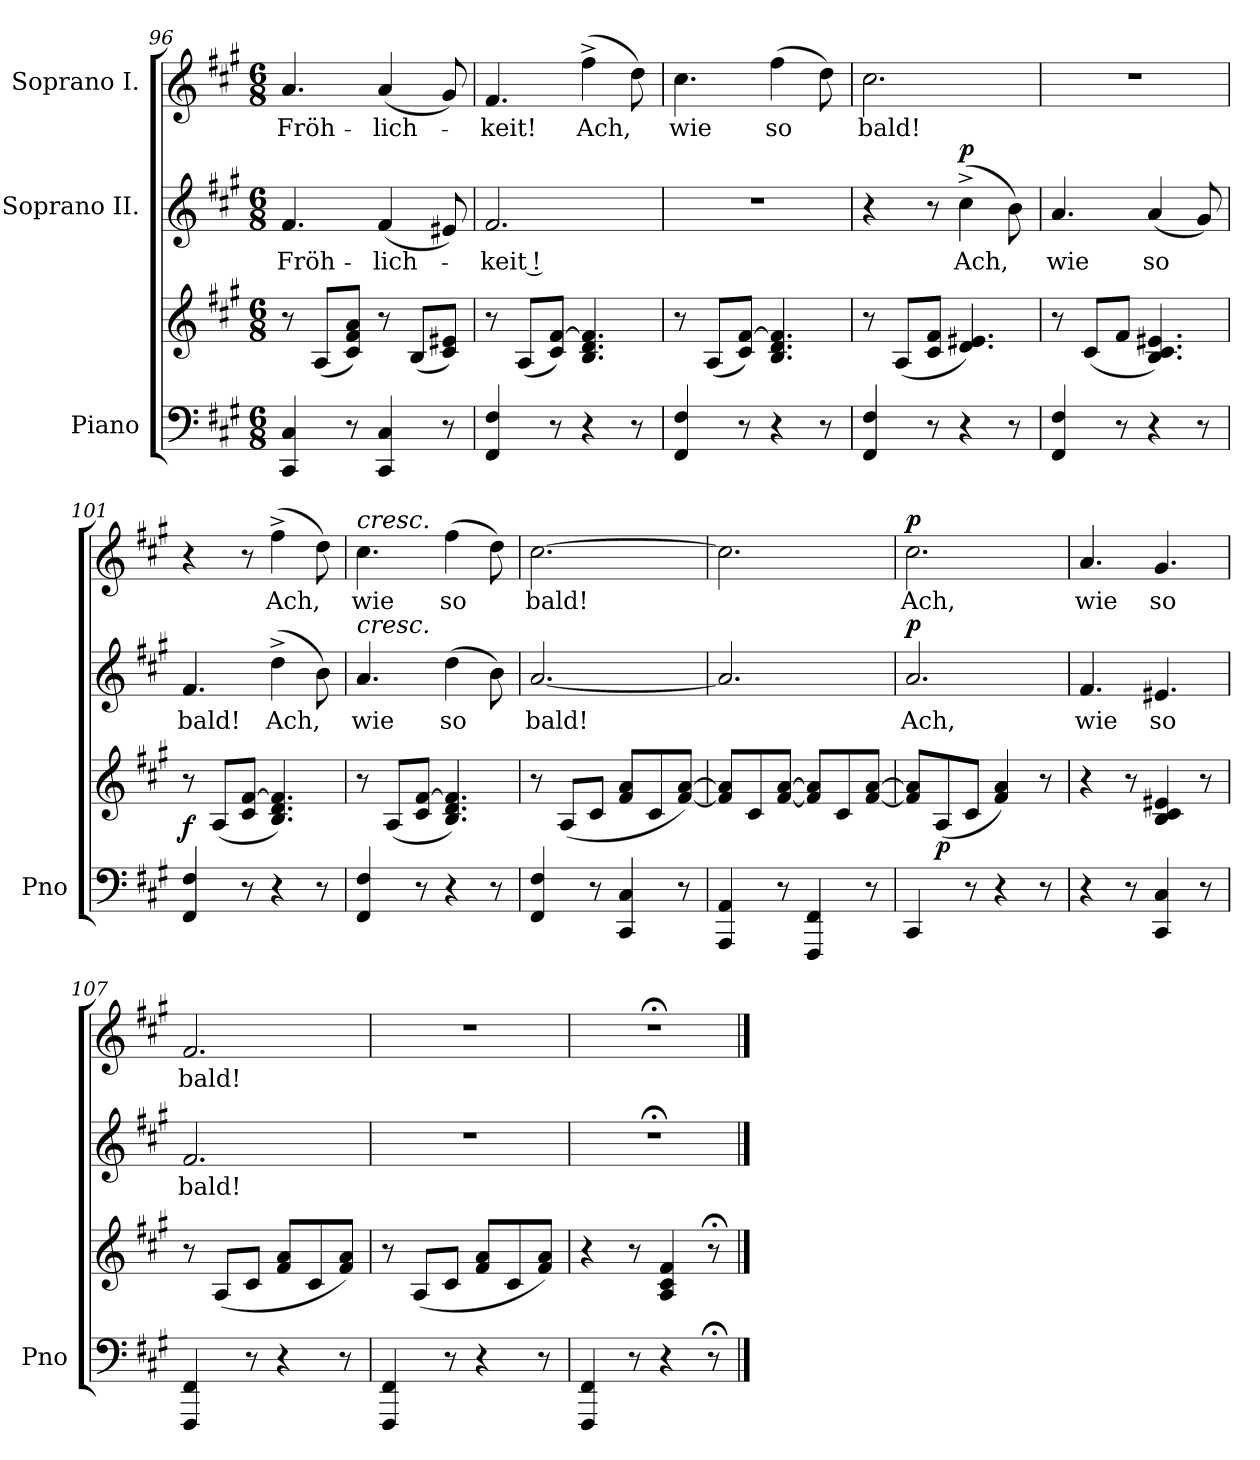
**kern	**kern	**dynam	**kern	**text	**dynam	**kern	**text	**dynam
*part3	*part3	*part3	*part2	*part2	*part2	*part1	*part1	*part1
*staff4	*staff3	*staff3/4	*staff2	*staff2	*staff2	*staff1	*staff1	*staff1
*I"Piano	*	*	*I"Soprano II.	*	*	*I"Soprano I.	*	*
*I'Pno	*	*	*	*	*	*	*	*
*clefF4	*clefG2	*	*clefG2	*	*	*clefG2	*	*
*k[f#c#g#]	*k[f#c#g#]	*	*k[f#c#g#]	*	*	*k[f#c#g#]	*	*
*M6/8	*M6/8	*	*M6/8	*	*	*M6/8	*	*
=96	=96	=96	=96	=96	=96	=96	=96	=96
!	!	!	!	!LO:LY:b	!	!	!LO:LY:b	!
4CC#/ 4C#/	8r	.	4.f#/	Fröh-	.	4.a/	Fröh-	.
.	(8A/L	.	.	.	.	.	.	.
8r	8c#/ 8f#/ 8a/J)	.	.	.	.	.	.	.
!	!	!	!	!LO:LY:b	!	!	!LO:LY:b	!
4CC#/ 4C#/	8r	.	(<4f#/	-lich-	.	(<4a/	-lich-	.
.	(<8B/L	.	.	.	.	.	.	.
8r	8c#/ 8e#X/J)	.	8e#X/)	.	.	8g#/)	.	.
=97	=97	=97	=97	=97	=97	=97	=97	=97
!	!	!	!	!LO:LY:b	!	!	!LO:LY:b	!
4FF#/ 4F#/	8r	.	2.f#/	-keit !	.	4.f#/	-keit!	.
.	(<8A/L	.	.	.	.	.	.	.
8r	8c#/ [8f#/J)	.	.	.	.	.	.	.
!	!	!	!	!	!	!	!LO:LY:b	!
4r	4.B/ 4.d/ 4.f#/]	.	.	.	.	(>4ff#^\	Ach,	.
8r	.	.	.	.	.	8dd\)	.	.
!!LO:LB:g=z
=98	=98	=98	=98	=98	=98	=98	=98	=98
!	!	!	!	!	!	!	!LO:LY:b	!
4FF#/ 4F#/	8r	.	2.r	.	.	4.cc#\	wie	.
.	(<8A/L	.	.	.	.	.	.	.
8r	8c#/ [8f#/J)	.	.	.	.	.	.	.
!	!	!	!	!	!	!	!LO:LY:b	!
4r	4.B/ 4.d/ 4.f#/]	.	.	.	.	(>4ff#\	so	.
8r	.	.	.	.	.	8dd\)	.	.
=99	=99	=99	=99	=99	=99	=99	=99	=99
!	!	!	!	!	!	!	!LO:LY:b	!
4FF#/ 4F#/	8r	.	4r	.	.	2.cc#\	bald!	.
.	(<8A/L	.	.	.	.	.	.	.
8r	8c#/ 8f#/J	.	8r	.	.	.	.	.
!	!	!	!	!LO:LY:b	!LO:DY:a	!	!	!
4r	4.d/ 4.e#X/)	.	(>4cc#^\	Ach,	p	.	.	.
8r	.	.	8b\)	.	.	.	.	.
=100	=100	=100	=100	=100	=100	=100	=100	=100
!	!	!	!	!LO:LY:b	!	!	!	!
4FF#/ 4F#/	8r	.	4.a/	wie	.	2.r	.	.
.	(8c#/L	.	.	.	.	.	.	.
8r	8f#/J	.	.	.	.	.	.	.
!	!	!	!	!LO:LY:b	!	!	!	!
4r	4.B/ 4.c#/ 4.e#X/)	.	(<4a/	so	.	.	.	.
8r	.	.	8g#/)	.	.	.	.	.
=101	=101	=101	=101	=101	=101	=101	=101	=101
!	!	!LO:DY:a=2	!	!LO:LY:b	!	!	!	!
4FF#/ 4F#/	8r	f	4.f#/	bald!	.	4r	.	.
.	(<8A/L	.	.	.	.	.	.	.
8r	8c#/ [8f#/J	.	.	.	.	8r	.	.
!	!	!	!	!LO:LY:b	!	!	!LO:LY:b	!
4r	4.B/ 4.d/ 4.f#/])	.	(>4dd^\	Ach,	.	(>4ff#^\	Ach,	.
8r	.	.	8b\)	.	.	8dd\)	.	.
=102	=102	=102	=102	=102	=102	=102	=102	=102
!	!	!	!	!	!	!LO:TX:a:i:t=cresc.	!	!
!	!	!	!LO:TX:a:i:t=cresc.	!	!	!	!	!
!	!	!	!	!LO:LY:b	!	!	!LO:LY:b	!
4FF#/ 4F#/	8r	.	4.a/	wie	.	4.cc#\	wie	.
.	(<8A/L	.	.	.	.	.	.	.
8r	8c#/ [8f#/J	.	.	.	.	.	.	.
!	!	!	!	!LO:LY:b	!	!	!LO:LY:b	!
4r	4.B/ 4.d/ 4.f#/])	.	(>4dd\	so	.	(>4ff#\	so	.
8r	.	.	8b\)	.	.	8dd\)	.	.
=103	=103	=103	=103	=103	=103	=103	=103	=103
!	!	!	!	!LO:LY:b	!	!	!LO:LY:b	!
4FF#/ 4F#/	8r	.	[2.a/	bald!	.	[2.cc#\	bald!	.
.	(<8A/L	.	.	.	.	.	.	.
8r	8c#/J	.	.	.	.	.	.	.
4CC#/ 4C#/	8f#/ 8a/L	.	.	.	.	.	.	.
.	8c#/	.	.	.	.	.	.	.
8r	[8f#/ [8a/J)	.	.	.	.	.	.	.
!!LO:LB:g=z
=104	=104	=104	=104	=104	=104	=104	=104	=104
4AAA/ 4AA/	8f#/] 8a/]L	.	2.a/]	.	.	2.cc#\]	.	.
.	8c#/	.	.	.	.	.	.	.
8r	[8f#/ [8a/J	.	.	.	.	.	.	.
4FFF#/ 4FF#/	8f#/] 8a/]L	.	.	.	.	.	.	.
.	8c#/	.	.	.	.	.	.	.
8r	[8f#/ [8a/J	.	.	.	.	.	.	.
=105	=105	=105	=105	=105	=105	=105	=105	=105
!	!	!	!	!LO:LY:b	!LO:DY:a	!	!LO:LY:b	!LO:DY:a
4CC#/	8f#/] 8a/]L	.	2.a/	Ach,	p	2.cc#\	Ach,	p
!	!	!LO:DY:b	!	!	!	!	!	!
.	(8A/	p	.	.	.	.	.	.
8r	8c#/J	.	.	.	.	.	.	.
4r	4f#/ 4a/)	.	.	.	.	.	.	.
8r	8r	.	.	.	.	.	.	.
=106	=106	=106	=106	=106	=106	=106	=106	=106
!	!	!	!	!LO:LY:b	!	!	!LO:LY:b	!
4r	4r	.	4.f#/	wie	.	4.a/	wie	.
8r	8r	.	.	.	.	.	.	.
!	!	!	!	!LO:LY:b	!	!	!LO:LY:b	!
4CC#/ 4C#/	4B/ 4c#/ 4e#X/	.	4.e#X/	so	.	4.g#/	so	.
8r	8r	.	.	.	.	.	.	.
=107	=107	=107	=107	=107	=107	=107	=107	=107
!	!	!	!	!LO:LY:b	!	!	!LO:LY:b	!
4FFF#/ 4FF#/	8r	.	2.f#/	bald!	.	2.f#/	bald!	.
.	(<8A/L	.	.	.	.	.	.	.
8r	8c#/J	.	.	.	.	.	.	.
4r	8f#/ 8a/L	.	.	.	.	.	.	.
.	8c#/	.	.	.	.	.	.	.
8r	8f#/ 8a/J)	.	.	.	.	.	.	.
=108	=108	=108	=108	=108	=108	=108	=108	=108
4FFF#/ 4FF#/	8r	.	2.r	.	.	2.r	.	.
.	(<8A/L	.	.	.	.	.	.	.
8r	8c#/J	.	.	.	.	.	.	.
4r	8f#/ 8a/L	.	.	.	.	.	.	.
.	8c#/	.	.	.	.	.	.	.
8r	8f#/ 8a/J)	.	.	.	.	.	.	.
=109	=109	=109	=109	=109	=109	=109	=109	=109
4FFF#/ 4FF#/	4r	.	2.r;<	.	.	2.r;<	.	.
8r	8r	.	.	.	.	.	.	.
4r	4A/ 4c#/ 4f#/	.	.	.	.	.	.	.
8r;<	8r;<	.	.	.	.	.	.	.
==	==	==	==	==	==	==	==	==
*-	*-	*-	*-	*-	*-	*-	*-	*-
